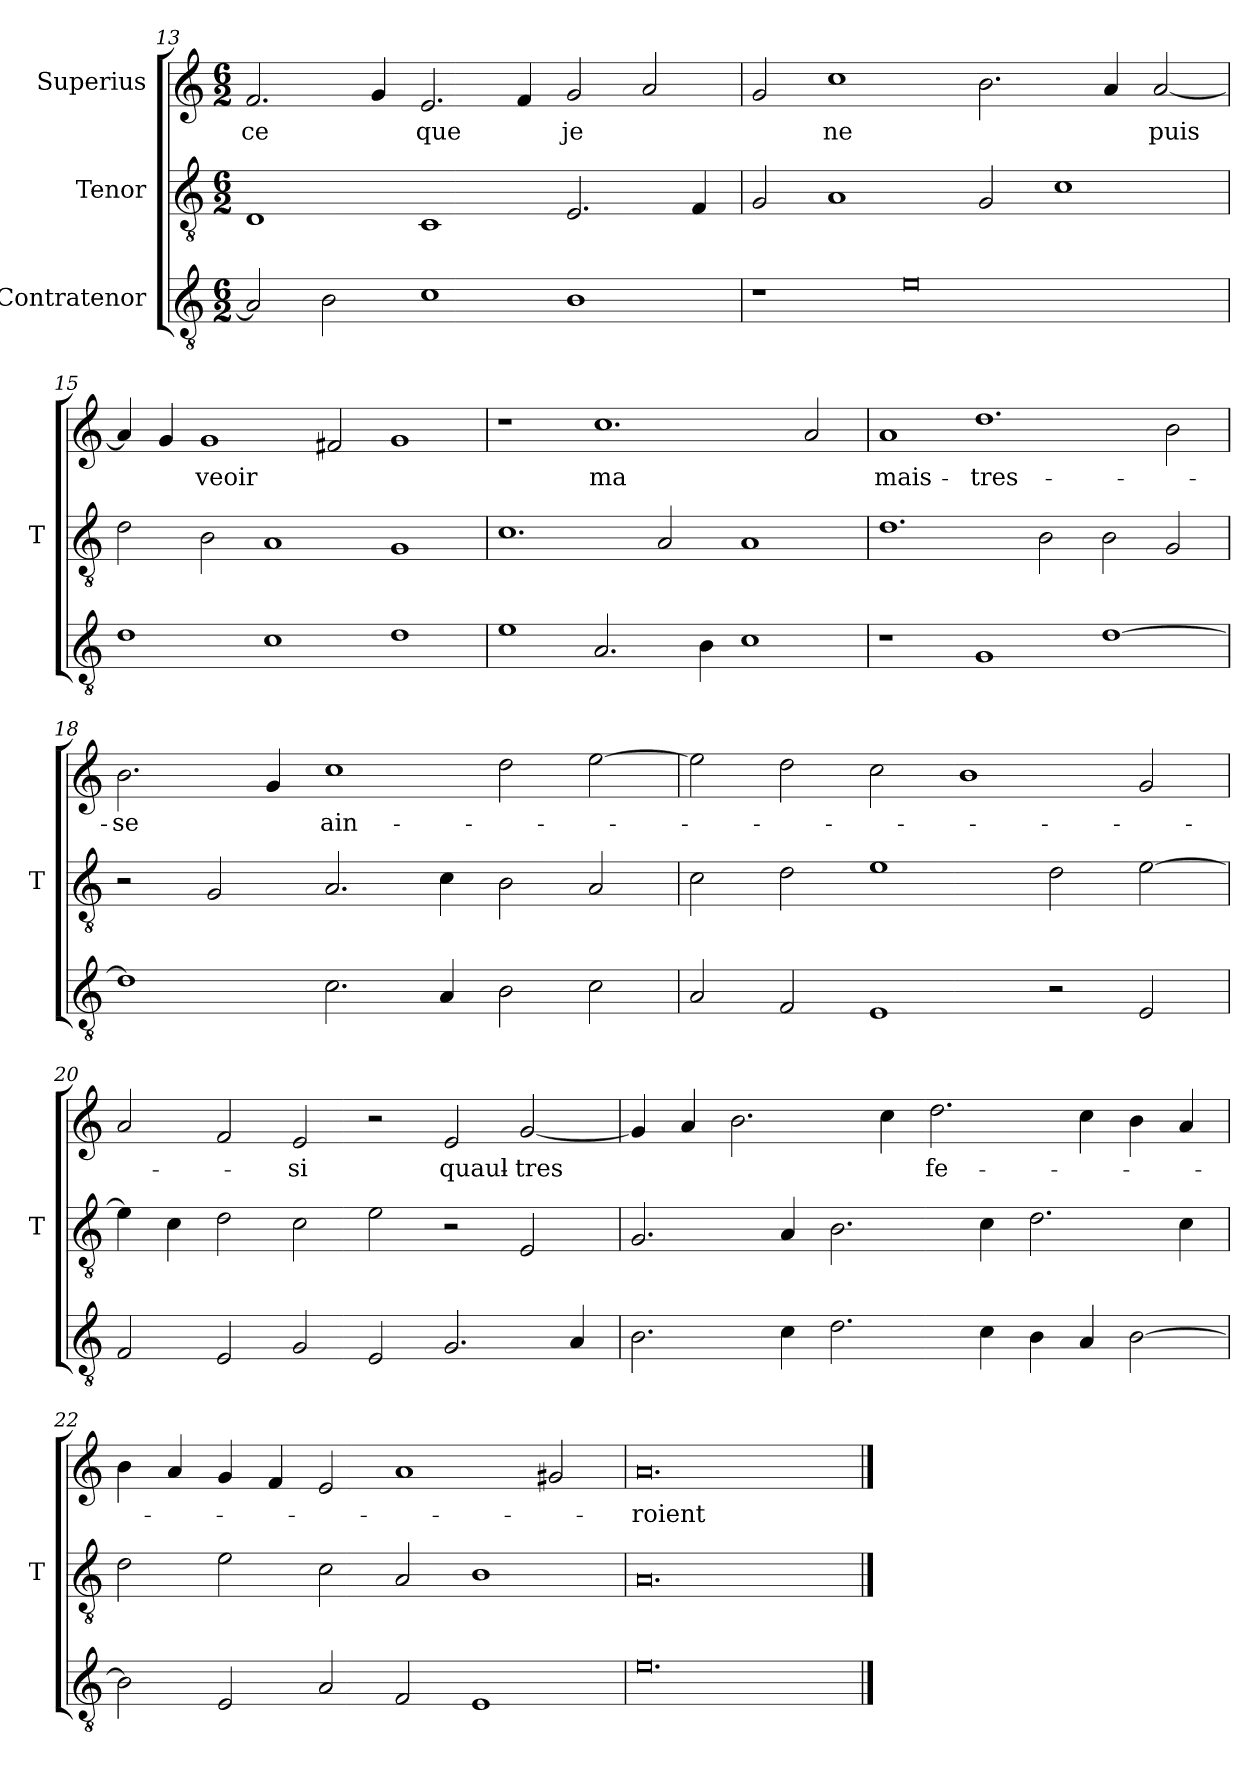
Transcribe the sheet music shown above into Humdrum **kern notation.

**kern	**kern	**kern	**text
*part3	*part2	*part1	*part1
*staff3	*staff2	*staff1	*staff1
*I"Contratenor	*I"Tenor	*I"Superius	*
*	*I'T	*	*
*clefGv2	*clefGv2	*clefG2	*
*M6/2	*M6/2	*M6/2	*
=13	=13	=13	=13
2A]	1D	2.f	-ce
2B	.	.	.
.	.	4g	.
1c	1C	2.e	-que
.	.	4f	.
1B	2.E	2g	-je
.	.	2a	.
.	4F	.	.
=14	=14	=14	=14
1r	2G	2g	.
.	1A	1cc	-ne
0e	.	.	.
.	2G	2.b	.
.	1c	.	.
.	.	4a	.
.	.	[2a	-puis
=15	=15	=15	=15
1d	2d	4a]	.
.	.	4g	.
.	2B	1g	-veoir
1c	1A	.	.
.	.	2f#X	.
1d	1G	1g	.
=16	=16	=16	=16
1e	1.c	1r	.
2.A	.	1.cc	-ma
.	2A	.	.
4B	.	.	.
1c	1A	.	.
.	.	2a	.
=17	=17	=17	=17
1r	1.d	1a	mais-
1G	.	1.dd	-tres-
.	2B	.	.
[1d	2B	.	.
.	2G	2b	.
=18	=18	=18	=18
1d]	2r	2.b	-se
.	2G	.	.
.	.	4g	.
2.c	2.A	1cc	ain-
4A	4c	.	.
2B	2B	2dd	.
2c	2A	[2ee	.
=19	=19	=19	=19
2A	2c	2ee]	.
2F	2d	2dd	.
1E	1e	2cc	.
.	.	1b	.
2r	2d	.	.
2E	[2e	2g	.
=20	=20	=20	=20
2F	4e]	2a	.
.	4c	.	.
2E	2d	2f	.
2G	2c	2e	-si
2E	2e	2r	.
2.G	2r	2e	quaul-
.	2E	[2g	-tres
4A	.	.	.
=21	=21	=21	=21
2.B	2.G	4g]	.
.	.	4a	.
.	.	2.b	.
4c	4A	.	.
2.d	2.B	.	.
.	.	4cc	.
.	.	2.dd	fe-
4c	4c	.	.
4B	2.d	.	.
4A	.	4cc	.
[2B	.	4b	.
.	4c	4a	.
=22	=22	=22	=22
2B]	2d	4b	.
.	.	4a	.
2E	2e	4g	.
.	.	4f	.
2A	2c	2e	.
2F	2A	1a	.
1E	1B	.	.
.	.	2g#X	.
=23	=23	=23	=23
0.e	0.A	0.a	-roient
==	==	==	==
*-	*-	*-	*-
